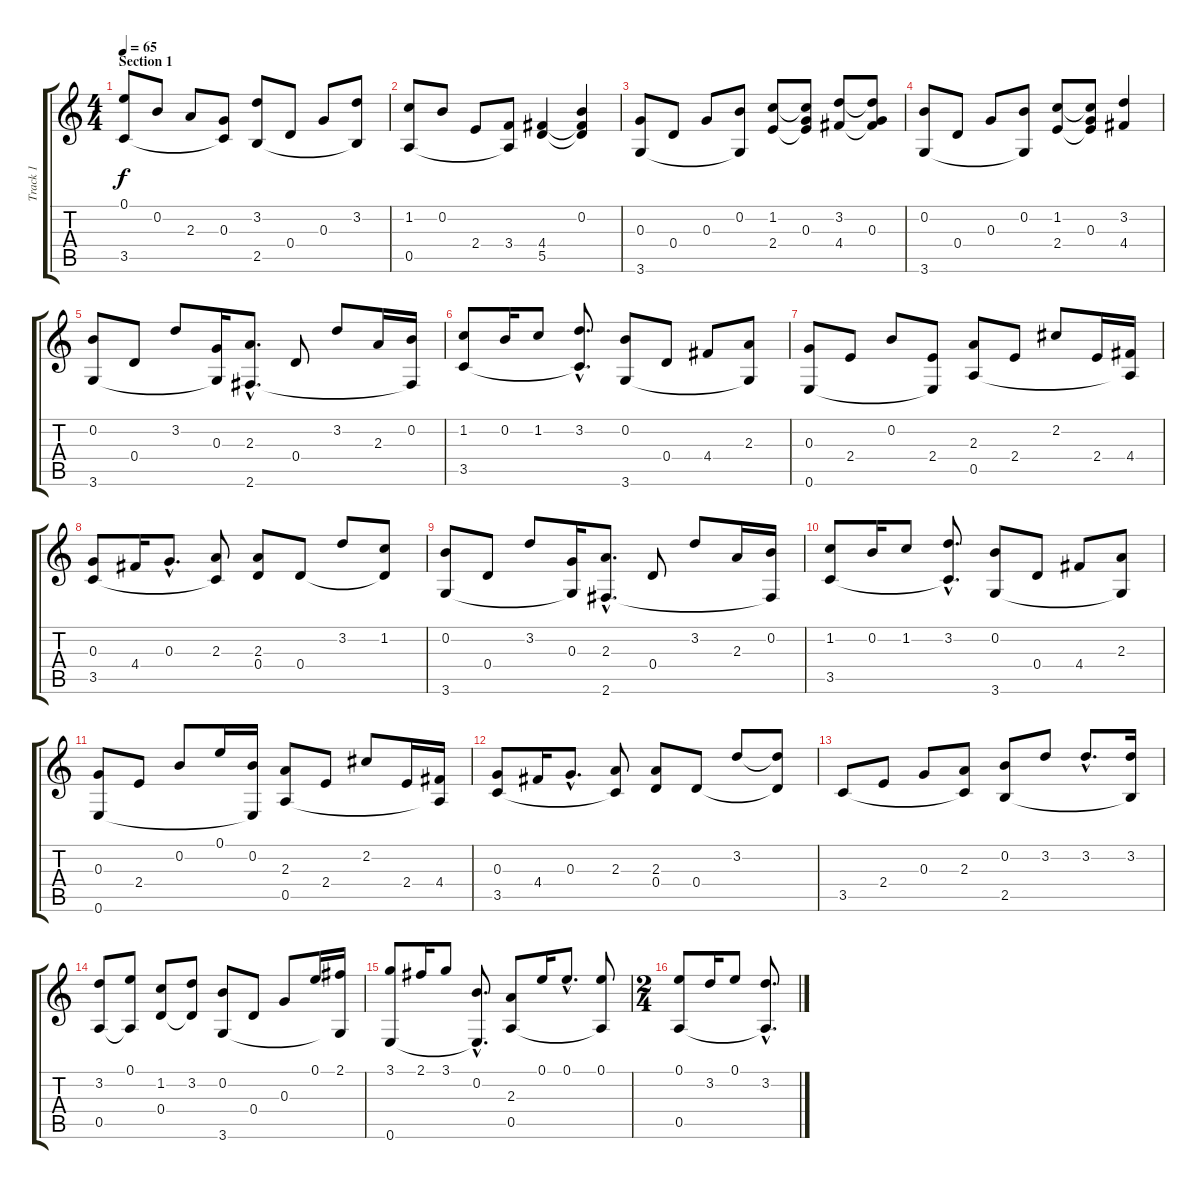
\track ("Track 1" "Track 1") {instrument acousticguitarnylon}
\staff {score tabs}
\tuning (E4 B3 G3 D3 A2 E2) {hide}
\ts (4 4)
\section ("" "Section 1")
\tempo 65
\clef g2
\ks c
(0.1 3.5).8{dy f instrument acousticguitarnylon} 0.2.8 2.3.8 (0.3 3.5{t}).8 (3.2 2.5).8 0.4.8 0.3.8 (3.2 2.5{t}).8 |
(1.2 0.5).8 0.2.8 2.4.8 (3.4 0.5{t}).8 (4.4 5.5).4 (0.2 4.4{t} 5.5{t}).4 |
(0.3 3.6).8 0.4.8 0.3.8 (0.2 3.6{t}).8 (1.2 2.4).8 (1.2{t} 0.3 2.4{t}).8 (3.2 4.4).8 (3.2{t} 0.3 4.4{t}).8 |
(0.2 3.6).8 0.4.8 0.3.8 (0.2 3.6{t}).8 (1.2 2.4).8 (1.2{t} 0.3 2.4{t}).8 (3.2 4.4).4 |
(0.2 3.6).8 0.4.8 3.2.8 (0.3 3.6{t}).16 (2.3{hac} 2.6{hac}).8{d} 0.4.8 3.2.8 2.3.16 (0.2 2.6{t}).16 |
(1.2 3.5).8 0.2.16 1.2.8 (3.2{hac} 3.5{hac t}).8{d} (0.2 3.6).8 0.4.8 4.4.8 (2.3 3.6{t}).8 |
(0.3 0.6).8 2.4.8 0.2.8 (2.4 0.6{t}).8 (2.3 0.5).8 2.4.8 2.2.8 2.4.16 (4.4 0.5{t}).16 |
(0.3 3.5).8 4.4.16 0.3{hac}.8{d} (2.3 3.5{t}).8 (2.3 0.4).8 0.4.8 3.2.8 (1.2 0.4{t}).8 |
(0.2 3.6).8 0.4.8 3.2.8 (0.3 3.6{t}).16 (2.3{hac} 2.6{hac}).8{d} 0.4.8 3.2.8 2.3.16 (0.2 2.6{t}).16 |
(1.2 3.5).8 0.2.16 1.2.8 (3.2{hac} 3.5{hac t}).8{d} (0.2 3.6).8 0.4.8 4.4.8 (2.3 3.6{t}).8 |
(0.3 0.6).8 2.4.8 0.2.8 0.1.16 (0.2 0.6{t}).16 (2.3 0.5).8 2.4.8 2.2.8 2.4.16 (4.4 0.5{t}).16 |
(0.3 3.5).8 4.4.16 0.3{hac}.8{d} (2.3 3.5{t}).8 (2.3 0.4).8 0.4.8 3.2.8 (3.2{t} 0.4{t}).8 |
3.5.8 2.4.8 0.3.8 (2.3 3.5{t}).8 (0.2 2.5).8 3.2.8 3.2{hac}.8{d} (3.2 2.5{t}).16 |
(3.2 0.5).8 (0.1 0.5{t}).8 (1.2 0.4).8 (3.2 0.4{t}).8 (0.2 3.6).8 0.4.8 0.3.8 0.1.16 (2.1 3.6{t}).16 |
(3.1 0.6).8 2.1.16 3.1.8 (0.2{hac} 0.6{hac t}).8{d} (2.3 0.5).8 0.1.16 0.1{hac}.8{d} (0.1 0.5{t}).8 |
\ts (2 4)
(0.1 0.5).8 3.2.16 0.1.8 (3.2{hac} 0.5{hac t}).8{d}
